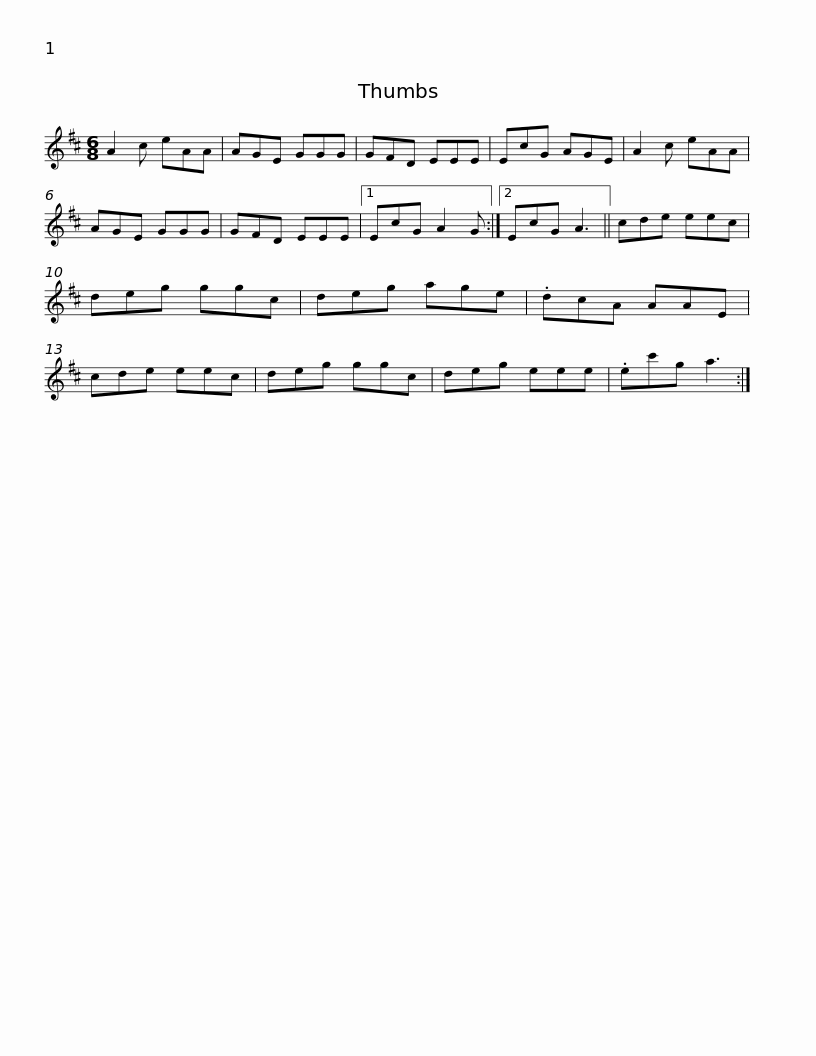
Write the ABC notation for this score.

X:1
L:1/8
M:6/8
I:linebreak $
K:D
V:1 treble
V:1
 A2 c eAA | AGE GGG | GFD EEE | EcG AGE | A2 c eAA | %5
 AGE GGG | GFD EEE |1$ EcG A2 G :|2 EcG A3 || cde eec | %10
 deg ggc | deg age | .dcA AAE | cde eec |$ deg ggc | %15
 deg eee | .ec'g a3 :| %17
